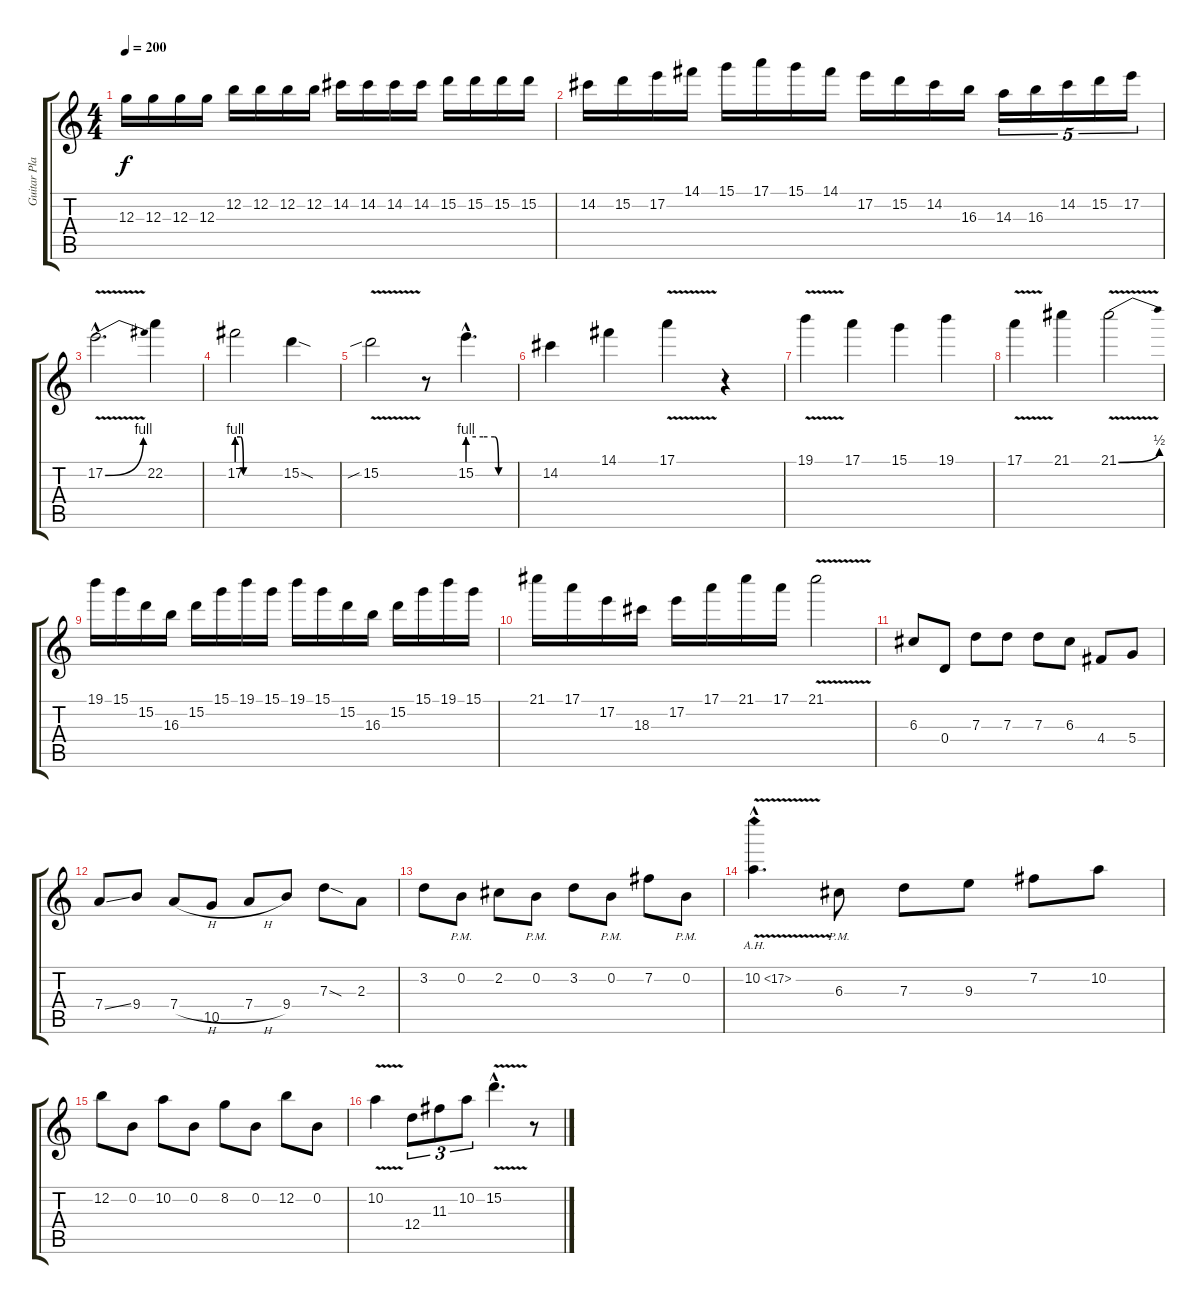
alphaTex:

\track ("Guitar Player" "Guitar Pla") {instrument distortionguitar}
\staff {score tabs}
\tuning (E4 B3 G3 D3 A2 E2) {hide}
\ts (4 4)
\tempo 200
\clef g2
\ks c
12.3.16{dy f} 12.3.16 12.3.16 12.3.16 12.2.16 12.2.16 12.2.16 12.2.16 14.2.16 14.2.16 14.2.16 14.2.16 15.2.16 15.2.16 15.2.16 15.2.16 |
14.2.16 15.2.16 17.2.16 14.1.16 15.1.16 17.1.16 15.1.16 14.1.16 17.2.16 15.2.16 14.2.16 16.3.16 14.3.16{tu (5 4)} 16.3.16{tu (5 4)} 14.2.16{tu (5 4)} 15.2.16{tu (5 4)} 17.2.16{tu (5 4)} |
17.2{be (bend 0 0 60 4) v hac}.2{d} 22.2.4 |
17.2{be (custom 0 4 5 4 9 0 60 0)}.2 15.2{sod}.4 |
15.2{v sib}.2 r.8 15.2{be (custom 0 4 20 4 35 4 40 0 60 0) hac}.4{d} |
14.2.4 14.1.4 17.1{v}.4 r.4 |
19.1{v}.4 17.1.4 15.1.4 19.1.4 |
17.1{v}.4 21.1.4 21.1{be (bend 0 0 60 2) v}.2 |
19.1.16 15.1.16 15.2.16 16.3.16 15.2.16 15.1.16 19.1.16 15.1.16 19.1.16 15.1.16 15.2.16 16.3.16 15.2.16 15.1.16 19.1.16 15.1.16 |
21.1.16 17.1.16 17.2.16 18.3.16 17.2.16 17.1.16 21.1.16 17.1.16 21.1{v}.2 |
6.3.8 0.4.8 7.3.8 7.3.8 7.3.8 6.3.8 4.4.8 5.4.8 |
7.4{ss}.8 9.4.8 7.4{h}.8 10.5.8 7.4{h}.8 9.4.8 7.3{sod}.8 2.3.8 |
3.2.8 0.2{pm}.8 2.2.8 0.2{pm}.8 3.2.8 0.2{pm}.8 7.2.8 0.2{pm}.8 |
10.2{ah 7 v hac}.4{d} 6.3{pm}.8 7.3.8 9.3.8 7.2.8 10.2.8 |
12.2.8 0.2.8 10.2.8 0.2.8 8.2.8 0.2.8 12.2.8 0.2.8 |
10.2{v}.4 12.4.8{tu (3 2)} 11.3.8{tu (3 2)} 10.2.8{tu (3 2)} 15.2{v hac}.4{d} r.8
